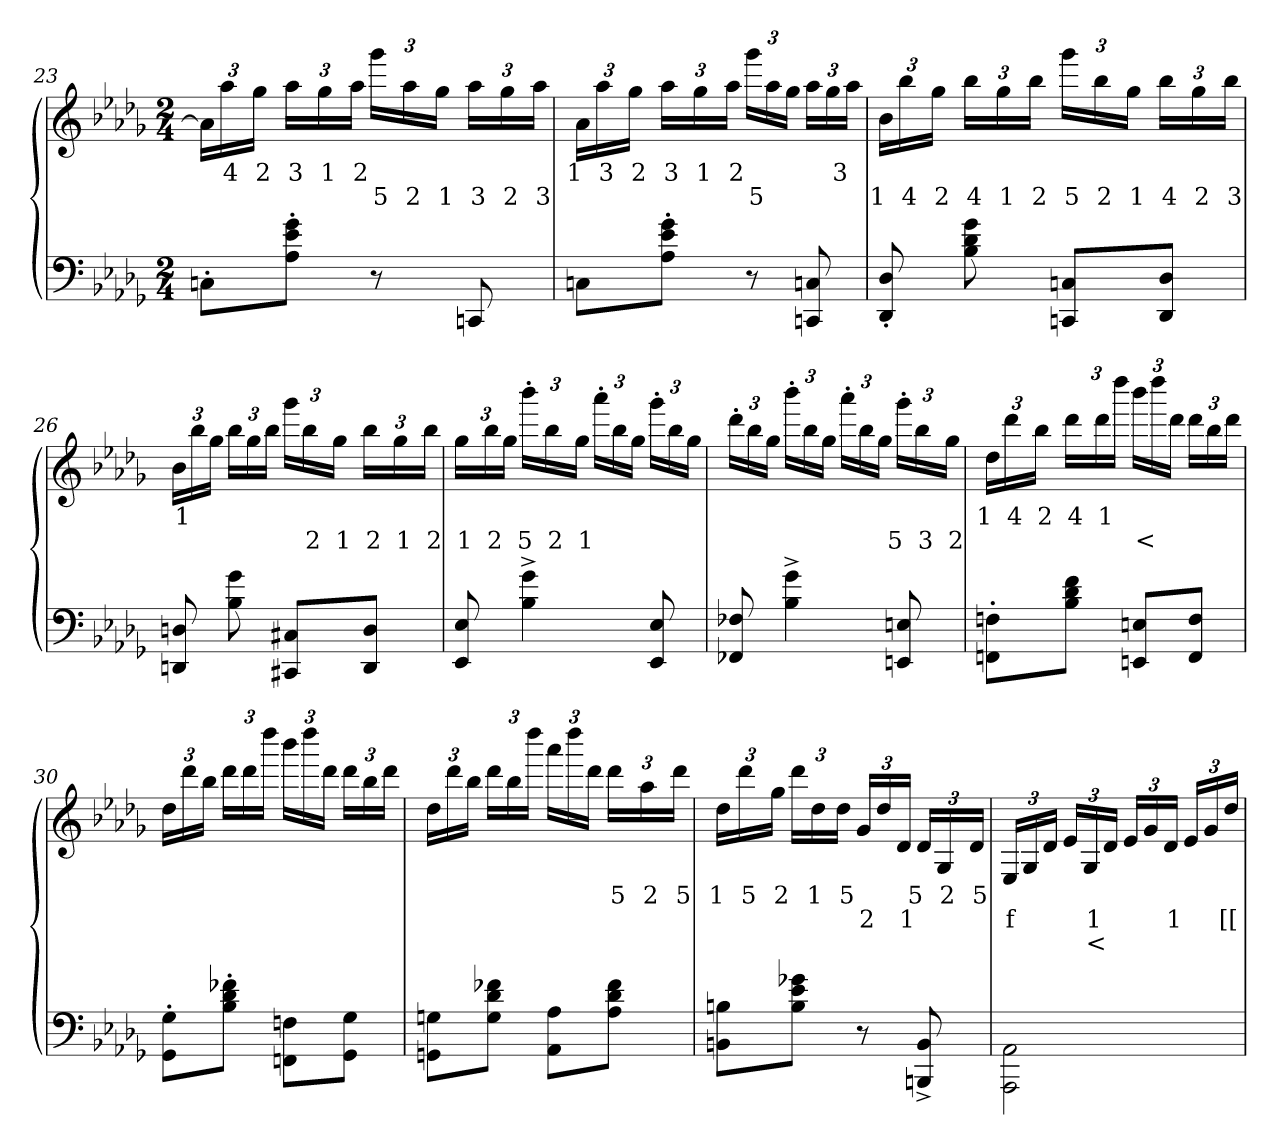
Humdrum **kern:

**kern	**kern	**text	**text	**text
*part2	*part1	*part1	*part1	*part1
*staff2	*staff1	*staff1	*staff1	*staff1
*clefF4	*clefG2	*	*	*
*k[b-e-a-d-g-]	*k[b-e-a-d-g-]	*	*	*
*M2/4	*M2/4	*	*	*
=23	=23	=23	=23	=23
8Cn'>L	24a-LL]	.	.	.
.	24aa-	4	.	.
.	24gg-JJ	2	.	.
8g-'> 8e-'> 8A-'>J	24aa-LL	3	.	.
.	24gg-	1	.	.
.	24aa-JJ	2	.	.
8r	24ggg-LL	.	5	.
.	24aa-	.	2	.
.	24gg-JJ	.	1	.
8CCn	24aa-LL	.	3	.
.	24gg-	.	2	.
.	24aa-JJ	.	3	.
=24	=24	=24	=24	=24
8CnL	24a-LL	1	.	.
.	24aa-	3	.	.
.	24gg-JJ	2	.	.
8g-'> 8e-'> 8A-'>J	24aa-LL	3	.	.
.	24gg-	1	.	.
.	24aa-JJ	2	.	.
8r	24ggg-LL	.	5	.
.	24aa-	.	.	.
.	24gg-JJ	.	.	.
8Cn 8CCn	24aa-LL	.	.	.
.	24gg-	.	.	.
.	24aa-JJ	3	.	.
=25	=25	=25	=25	=25
8D-'> 8DD-'>	24b-LL	.	1	.
.	24bb-	.	4	.
.	24gg-JJ	.	2	.
8g- 8d- 8B-	24bb-LL	.	4	.
.	24gg-	.	1	.
.	24bb-JJ	.	2	.
8Cn 8CCnL	24ggg-LL	.	5	.
.	24bb-	.	2	.
.	24gg-JJ	.	1	.
8D- 8DD-J	24bb-LL	.	4	.
.	24gg-	.	2	.
.	24bb-JJ	.	3	.
=26	=26	=26	=26	=26
8Dn 8DDn	24b-LL	1	.	.
.	24bb-	.	.	.
.	24gg-JJ	.	.	.
8g- 8B-	24bb-LL	.	.	.
.	24gg-	.	.	.
.	24bb-JJ	.	.	.
8C#X 8CC#XL	24ggg-LL	.	.	.
.	24bb-	.	2	.
.	24gg-JJ	.	1	.
8D 8DDJ	24bb-LL	.	2	.
.	24gg-	.	1	.
.	24bb-JJ	.	2	.
=27	=27	=27	=27	=27
8E- 8EE-	24gg-\LL	.	1	.
.	24bb-	.	2	.
.	24gg-JJ	.	.	.
4g-^> 4B-^>	24bbb-'>LL	.	5	.
.	24bb-	.	2	.
.	24gg-JJ	.	1	.
.	24aaa-'>LL	.	.	.
.	24bb-	.	.	.
.	24gg-JJ	.	.	.
8E- 8EE-	24ggg-'>LL	.	.	.
.	24bb-	.	.	.
.	24gg-JJ	.	.	.
=28	=28	=28	=28	=28
8F-X 8FF-X	24ddd-'>LL	.	.	.
.	24bb-	.	.	.
.	24gg-JJ	.	.	.
4g-^> 4B-^>	24bbb-'>LL	.	.	.
.	24bb-	.	.	.
.	24gg-JJ	.	.	.
.	24aaa-'>LL	.	.	.
.	24bb-	.	.	.
.	24gg-JJ	.	.	.
8En 8EEn	24ggg-'>LL	.	5	.
.	24bb-	.	3	.
.	24gg-JJ	.	2	.
=29	=29	=29	=29	=29
8Fn'> 8FFn'>L	24dd-\LL	1	.	.
.	24ddd-	4	.	.
.	24bb-JJ	2	.	.
8f 8d- 8B-J	24ddd-LL	4	.	.
.	24ddd-	1	.	.
.	24dddd-JJ	.	.	.
8En 8EEnL	24bbb-LL	.	<	.
.	24dddd-	.	.	.
.	24ddd-JJ	.	.	.
8F 8FFJ	24ddd-LL	.	.	.
.	24bb-	.	.	.
.	24ddd-JJ	.	.	.
=30	=30	=30	=30	=30
8G-'> 8GG-'>L	24dd-\LL	.	.	.
.	24ddd-	.	.	.
.	24bb-JJ	.	.	.
8f-X'> 8d-'> 8B-'>J	24ddd-LL	.	.	.
.	24ddd-	.	.	.
.	24dddd-JJ	.	.	.
8Fn\ 8FFn\L	24bbb-LL	.	.	.
.	24dddd-	.	.	.
.	24ddd-JJ	.	.	.
8G- 8GG-J	24ddd-LL	.	.	.
.	24bb-	.	.	.
.	24ddd-JJ	.	.	.
=31	=31	=31	=31	=31
8Gn 8GGnL	24dd-\LL	.	.	.
.	24ddd-	.	.	.
.	24bb-JJ	.	.	.
8f-X 8d- 8GJ	24ddd-LL	.	.	.
.	24bb-	.	.	.
.	24dddd-JJ	.	.	.
8A- 8AA-L	24aaa-LL	.	.	.
.	24dddd-	.	.	.
.	24ddd-JJ	.	.	.
8f- 8d- 8A-J	24ddd-LL	5	.	.
.	24aa-	2	.	.
.	24ddd-JJ	5	.	.
=32	=32	=32	=32	=32
8Bn 8BBnL	24dd-LL	1	.	.
.	24ddd-	5	.	.
.	24gg-JJ	2	.	.
8g-X 8e- 8BJ	24ddd-LL	.	.	.
.	24dd-	1	.	.
.	24dd-JJ	5	.	.
8r	24g-LL	.	2	.
.	24dd-	.	.	.
.	24d-JJ	.	1	.
8BB^> 8BBB^>	24d-LL	5	.	.
.	24G-	2	.	.
.	24d-JJ	5	.	.
=33	=33	=33	=33	=33
2AA-\ 2AAA-\	24E-LL	.	f	.
.	24G-	.	.	.
.	24d-JJ	.	.	.
.	24e-LL	.	.	.
.	24G-	.	1	<
.	24d-JJ	.	.	.
.	24e-LL	.	.	.
.	24g-	.	.	.
.	24d-JJ	.	1	.
.	24e-LL	.	.	.
.	24g-	.	.	.
.	24dd-JJ	.	[[	.
=	=	=	=	=
*-	*-	*-	*-	*-
